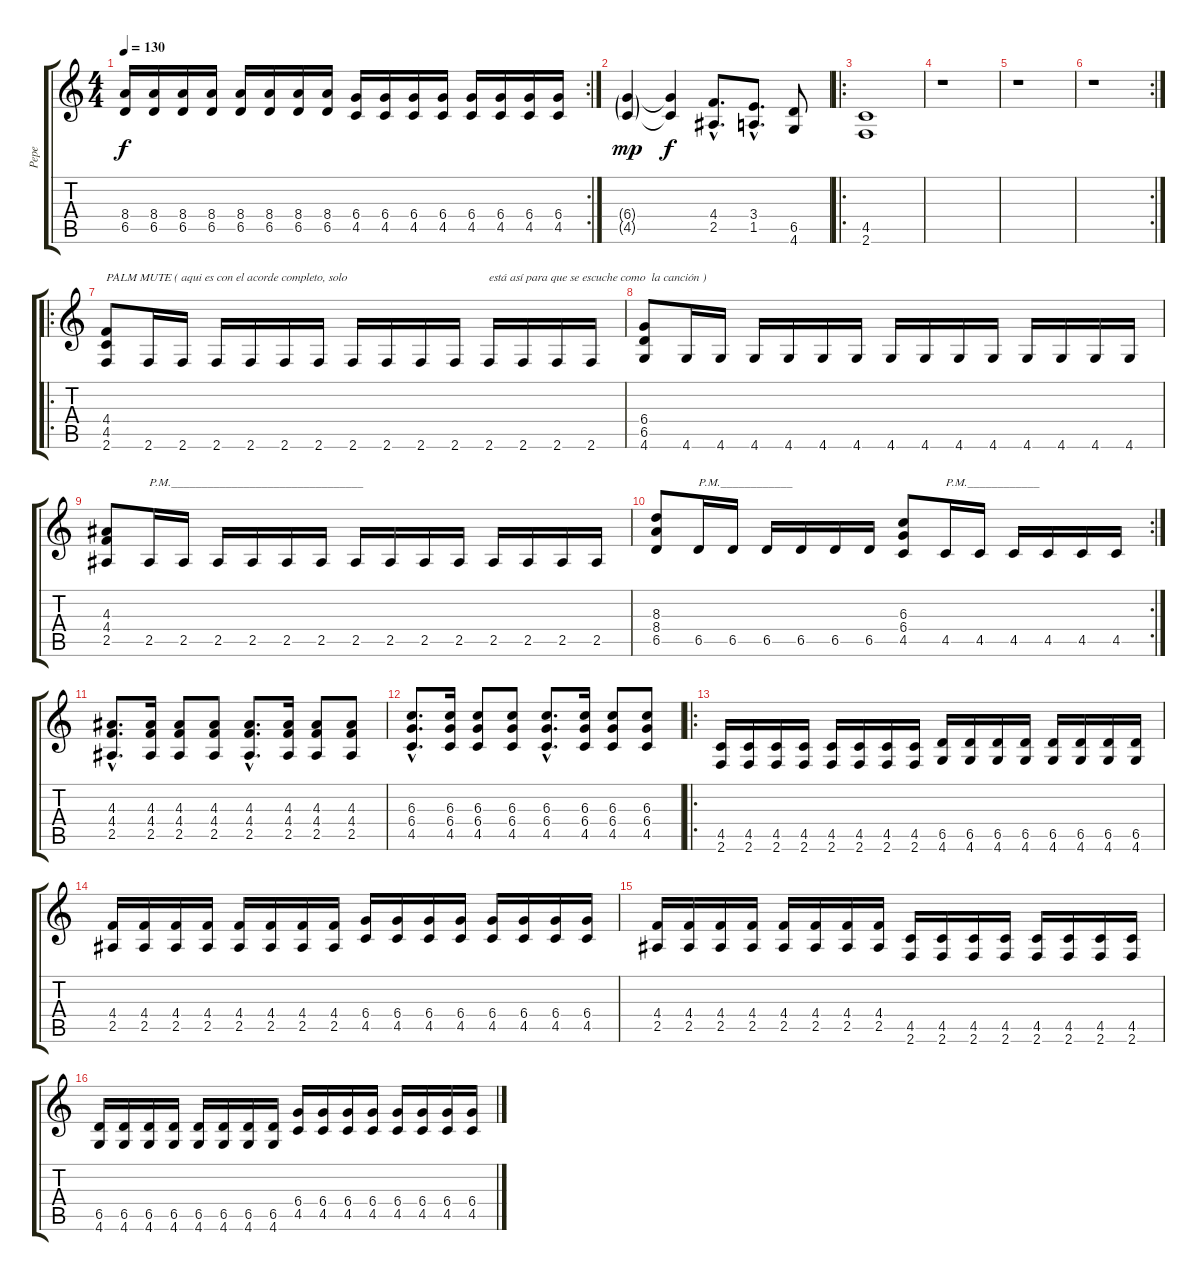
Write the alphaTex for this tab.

\track ("Pepe" "Pepe") {instrument distortionguitar}
\staff {score tabs}
\tuning (Eb4 Bb3 Gb3 Db3 Ab2 Eb2) {hide}
\rc 2
\ts (4 4)
\tempo 130
\clef g2
\ks c
(8.4 6.5).16{dy f} (8.4 6.5).16 (8.4 6.5).16 (8.4 6.5).16 (8.4 6.5).16 (8.4 6.5).16 (8.4 6.5).16 (8.4 6.5).16 (6.4 4.5).16 (6.4 4.5).16 (6.4 4.5).16 (6.4 4.5).16 (6.4 4.5).16 (6.4 4.5).16 (6.4 4.5).16 (6.4 4.5).16 |
(6.4{g} 4.5{g}).4{dy mp} (6.4{t} 4.5{t}).4{dy f} (4.4{hac} 2.5).8{d} (3.4{hac} 1.5{hac}).8{d} (6.5 4.6).8 |
\ro
(4.5 2.6).1{volume 3} |
r.1 |
r.1 |
\rc 2
r.1 |
\ro
(4.4 4.5 2.6).8{txt "PALM MUTE ( aqui es con el acorde completo, solo " volume 13} 2.6.16 2.6.16 2.6.16 2.6.16 2.6.16 2.6.16 2.6.16 2.6.16 2.6.16 2.6.16 2.6.16{txt "está así para que se escuche como  la canción )"} 2.6.16 2.6.16 2.6.16 |
(6.4 6.5 4.6).8 4.6.16 4.6.16 4.6.16 4.6.16 4.6.16 4.6.16 4.6.16 4.6.16 4.6.16 4.6.16 4.6.16 4.6.16 4.6.16 4.6.16 |
(4.3 4.4 2.5).8 2.5.16{txt "P.M.________________________________"} 2.5.16 2.5.16 2.5.16 2.5.16 2.5.16 2.5.16 2.5.16 2.5.16 2.5.16 2.5.16 2.5.16 2.5.16 2.5.16 |
\rc 2
(8.3 8.4 6.5).8 6.5.16{txt "P.M.____________"} 6.5.16 6.5.16 6.5.16 6.5.16 6.5.16 (6.3 6.4 4.5).8 4.5.16{txt "P.M.____________"} 4.5.16 4.5.16 4.5.16 4.5.16 4.5.16 |
(4.3{hac} 4.4{hac} 2.5{hac}).8{d} (4.3 4.4 2.5).16 (4.3 4.4 2.5).8 (4.3 4.4 2.5).8 (4.3{hac} 4.4{hac} 2.5{hac}).8{d} (4.3 4.4 2.5).16 (4.3 4.4 2.5).8 (4.3 4.4 2.5).8 |
(6.3{hac} 6.4{hac} 4.5{hac}).8{d} (6.3 6.4 4.5).16 (6.3 6.4 4.5).8 (6.3 6.4 4.5).8 (6.3{hac} 6.4{hac} 4.5{hac}).8{d} (6.3 6.4 4.5).16 (6.3 6.4 4.5).8 (6.3 6.4 4.5).8 |
\ro
(4.5 2.6).16 (4.5 2.6).16 (4.5 2.6).16 (4.5 2.6).16 (4.5 2.6).16 (4.5 2.6).16 (4.5 2.6).16 (4.5 2.6).16 (6.5 4.6).16 (6.5 4.6).16 (6.5 4.6).16 (6.5 4.6).16 (6.5 4.6).16 (6.5 4.6).16 (6.5 4.6).16 (6.5 4.6).16 |
(4.4 2.5).16 (4.4 2.5).16 (4.4 2.5).16 (4.4 2.5).16 (4.4 2.5).16 (4.4 2.5).16 (4.4 2.5).16 (4.4 2.5).16 (6.4 4.5).16 (6.4 4.5).16 (6.4 4.5).16 (6.4 4.5).16 (6.4 4.5).16 (6.4 4.5).16 (6.4 4.5).16 (6.4 4.5).16 |
(4.4 2.5).16 (4.4 2.5).16 (4.4 2.5).16 (4.4 2.5).16 (4.4 2.5).16 (4.4 2.5).16 (4.4 2.5).16 (4.4 2.5).16 (4.5 2.6).16 (4.5 2.6).16 (4.5 2.6).16 (4.5 2.6).16 (4.5 2.6).16 (4.5 2.6).16 (4.5 2.6).16 (4.5 2.6).16 |
(6.5 4.6).16 (6.5 4.6).16 (6.5 4.6).16 (6.5 4.6).16 (6.5 4.6).16 (6.5 4.6).16 (6.5 4.6).16 (6.5 4.6).16 (6.4 4.5).16 (6.4 4.5).16 (6.4 4.5).16 (6.4 4.5).16 (6.4 4.5).16 (6.4 4.5).16 (6.4 4.5).16 (6.4 4.5).16
